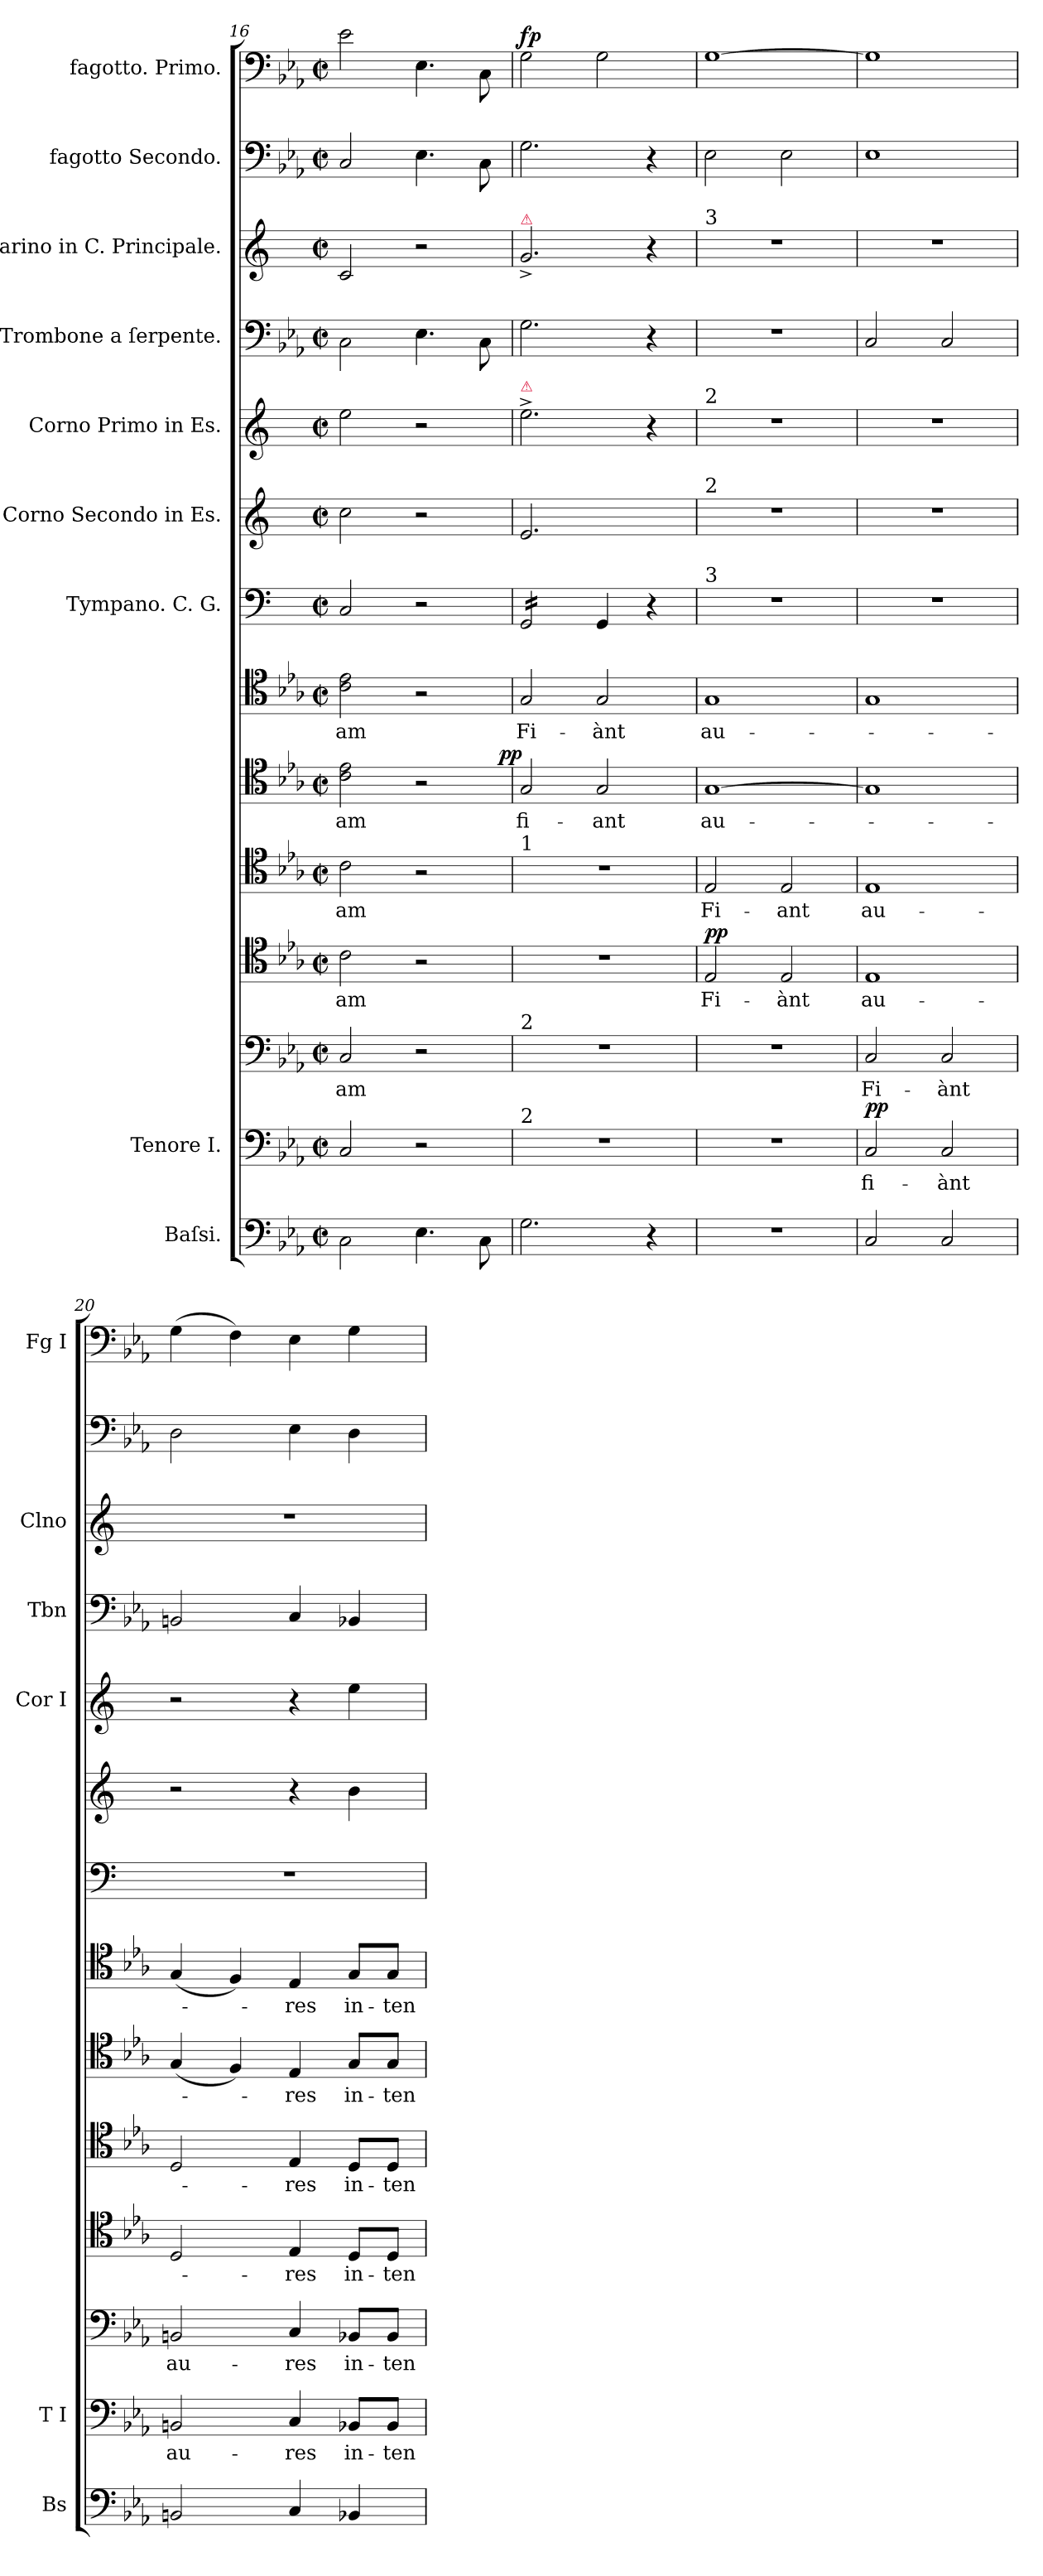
**kern	**kern	**text	**kern	**text	**kern	**text	**kern	**text	**kern	**text	**kern	**text	**dynam	**kern	**kern	**kern	**kern	**kern	**kern	**kern	**dynam
*part9	*part8	*part8	*part8	*part8	*part8	*part8	*part8	*part8	*part8	*part8	*part8	*part8	*part8	*part7	*part6	*part5	*part4	*part3	*part2	*part1	*part1
*staff14	*staff13	*staff13	*staff12	*staff12	*staff11	*staff11	*staff10	*staff10	*staff9	*staff9	*staff8	*staff8	*staff8/9/10/11/12/13	*staff7	*staff6	*staff5	*staff4	*staff3	*staff2	*staff1	*staff1
*I"Baſsi.	*I"Tenore I.	*	*	*	*	*	*	*	*	*	*	*	*	*I"Tympano. C. G.	*I"Corno Secondo in Es.	*I"Corno Primo in Es.	*I"Trombone a ſerpente.	*I"Clarino in C. Principale.	*I"fagotto Secondo.	*I"fagotto. Primo.	*
*I'Bs	*I'T I	*	*	*	*	*	*	*	*	*	*	*	*	*	*	*I'Cor I	*I'Tbn	*I'Clno	*	*I'Fg I	*
*clefF4	*clefF4	*	*clefF4	*	*clefC4	*	*clefC4	*	*clefC4	*	*clefC4	*	*	*clefF4	*clefG2	*clefG2	*clefF4	*clefG2	*clefF4	*clefF4	*
*	*	*	*	*	*	*	*	*	*	*	*	*	*	*	*ITrd5c9	*ITrd5c9	*	*	*	*	*
*k[b-e-a-]	*k[b-e-a-]	*	*k[b-e-a-]	*	*k[b-e-a-]	*	*k[b-e-a-]	*	*k[b-e-a-]	*	*k[b-e-a-]	*	*	*k[]	*k[b-e-a-]	*k[b-e-a-]	*k[b-e-a-]	*k[]	*k[b-e-a-]	*k[b-e-a-]	*
*c:	*c:	*	*c:	*	*c:	*	*c:	*	*c:	*	*c:	*	*	*	*c:	*c:	*c:	*	*c:	*c:	*
*M2/2	*M2/2	*	*M2/2	*	*M2/2	*	*M2/2	*	*M2/2	*	*M2/2	*	*	*M2/2	*M2/2	*M2/2	*M2/2	*M2/2	*M2/2	*M2/2	*
*met(c|)	*met(c|)	*	*met(c|)	*	*met(c|)	*	*met(c|)	*	*met(c|)	*	*met(c|)	*	*	*met(c|)	*met(c|)	*met(c|)	*met(c|)	*met(c|)	*met(c|)	*met(c|)	*
=16	=16	=16	=16	=16	=16	=16	=16	=16	=16	=16	=16	=16	=16	=16	=16	=16	=16	=16	=16	=16	=16
2C\	2C/	.	2C/	-am	2c\	-am	2c\	-am	2c\ 2e-\	-am	2c\ 2e-\	-am	.	2C/	2e-\	2g\	2C\	2c/	2C/	2e-\	.
4.E-\	2r	.	2r	.	2r	.	2r	.	2r	.	2r	.	.	2r	2r	2r	4.E-\	2r	4.E-\	4.E-\	.
8C\	.	.	.	.	.	.	.	.	.	.	.	.	.	.	.	.	8C\	.	8C\	8C\	.
=17	=17	=17	=17	=17	=17	=17	=17	=17	=17	=17	=17	=17	=17	=17	=17	=17	=17	=17	=17	=17	=17
!	!	!	!	!	!	!	!	!	!	!	!	!	!	!	!	!	!	!LO:TX:a:color=crimson:t=⚠	!	!	!
!	!	!	!	!	!	!	!	!	!	!	!	!	!	!	!	!LO:TX:a:color=crimson:t=⚠	!	!	!	!	!
!	!	!	!	!	!	!	!LO:TX:a:t=1	!	!	!	!	!	!	!	!	!	!	!	!	!	!
!	!	!	!LO:TX:a:t=2	!	!	!	!	!	!	!	!	!	!	!	!	!	!	!	!	!	!
!	!LO:TX:a:t=2	!	!	!	!	!	!	!	!	!	!	!	!	!	!	!	!	!	!	!	!
!	!	!	!	!	!	!	!	!	!	!	!	!	!LO:DY:a=2:rj	!	!	!	!	!	!	!	!
!	!	!	!	!	!	!	!	!	!	!	!	!	!LO:DY:n=1:a	!	!	!	!	!	!	!	!LO:DY:a
*	*	*	*	*	*	*	*	*	*	*	*	*	*	*tremolo	*	*	*	*	*	*	*
2.G\	1r	.	1r	.	1r	.	1r	.	2G/	fi-	2G/	Fi-	p p	16GG/LL	2.G/	2.g^\	2.G\	2.g^>/	2.G\	2G\	fp
.	.	.	.	.	.	.	.	.	.	.	.	.	.	16GG/	.	.	.	.	.	.	.
.	.	.	.	.	.	.	.	.	.	.	.	.	.	16GG/	.	.	.	.	.	.	.
.	.	.	.	.	.	.	.	.	.	.	.	.	.	16GG/	.	.	.	.	.	.	.
.	.	.	.	.	.	.	.	.	.	.	.	.	.	16GG/	.	.	.	.	.	.	.
.	.	.	.	.	.	.	.	.	.	.	.	.	.	16GG/	.	.	.	.	.	.	.
.	.	.	.	.	.	.	.	.	.	.	.	.	.	16GG/	.	.	.	.	.	.	.
.	.	.	.	.	.	.	.	.	.	.	.	.	.	16GG/JJ	.	.	.	.	.	.	.
*	*	*	*	*	*	*	*	*	*	*	*	*	*	*Xtremolo	*	*	*	*	*	*	*
.	.	.	.	.	.	.	.	.	2G/	-ant	2G/	-ànt	.	4GG/	.	.	.	.	.	2G\	.
4r	.	.	.	.	.	.	.	.	.	.	.	.	.	4r	4ryy	4r	4r	4r	4r	.	.
=18	=18	=18	=18	=18	=18	=18	=18	=18	=18	=18	=18	=18	=18	=18	=18	=18	=18	=18	=18	=18	=18
!	!	!	!	!	!	!	!	!	!	!	!	!	!	!	!	!	!	!LO:TX:a:t=3	!	!	!
!	!	!	!	!	!	!	!	!	!	!	!	!	!	!	!	!LO:TX:a:t=2	!	!	!	!	!
!	!	!	!	!	!	!	!	!	!	!	!	!	!	!	!LO:TX:a:t=2	!	!	!	!	!	!
!	!	!	!	!	!	!	!	!	!	!	!	!	!	!LO:TX:a:t=3	!	!	!	!	!	!	!
!	!	!	!	!	!	!	!	!	!	!	!	!	!LO:DY:a=4	!	!	!	!	!	!	!	!
!	!	!	!	!	!	!	!	!	!	!	!	!	!LO:DY:n=1:a=3	!	!	!	!	!	!	!	!
1r	1r	.	1r	.	2E-/	Fi-	2E-/	Fi-	[1G\	au-	1G/	au-	p p	1r	1r	1r	1r	1r	2E-\	[1G\	.
.	.	.	.	.	2E-/	-ànt	2E-/	-ant	.	.	.	.	.	.	.	.	.	.	2E-\	.	.
=19	=19	=19	=19	=19	=19	=19	=19	=19	=19	=19	=19	=19	=19	=19	=19	=19	=19	=19	=19	=19	=19
!	!	!	!	!	!	!	!	!	!	!	!	!	!LO:DY:a=6	!	!	!	!	!	!	!	!
!	!	!	!	!	!	!	!	!	!	!	!	!	!LO:DY:n=1:a=5	!	!	!	!	!	!	!	!
2C/	2C/	fi-	2C/	Fi-	1E-/	au-	1E-/	au-	1G\]	.	1G/	.	p p	1r	1r	1r	2C/	1r	1E-\	1G\]	.
2C/	2C/	-ànt	2C/	-ànt	.	.	.	.	.	.	.	.	.	.	.	.	2C/	.	.	.	.
=20	=20	=20	=20	=20	=20	=20	=20	=20	=20	=20	=20	=20	=20	=20	=20	=20	=20	=20	=20	=20	=20
2BBn/	2BBn/	au-	2BBn/	au-	2D/	.	2D/	.	(<4G/	.	(<4G/	.	.	1r	2r	2r	2BBn/	1r	2D\	(>4G\	.
.	.	.	.	.	.	.	.	.	4F/)	.	4F/)	.	.	.	.	.	.	.	.	4F\)	.
4C/	4C/	-res	4C/	-res	4E-/	-res	4E-/	-res	4E-/	-res	4E-/	-res	.	.	4r	4r	4C/	.	4E-\	4E-\	.
4BB-X/	8BB-X/L	in-	8BB-X/L	in-	8D/L	in-	8D/L	in-	8G/L	in-	8G/L	in-	.	.	4d\	4g	4BB-X	.	4D\	4G\	.
.	8BB-/J	-ten-	8BB-/J	-ten-	8D/J	-ten-	8D/J	-ten-	8G/J	-ten-	8G/J	-ten-	.	.	.	.	.	.	.	.	.
=	=	=	=	=	=	=	=	=	=	=	=	=	=	=	=	=	=	=	=	=	=
*-	*-	*-	*-	*-	*-	*-	*-	*-	*-	*-	*-	*-	*-	*-	*-	*-	*-	*-	*-	*-	*-
